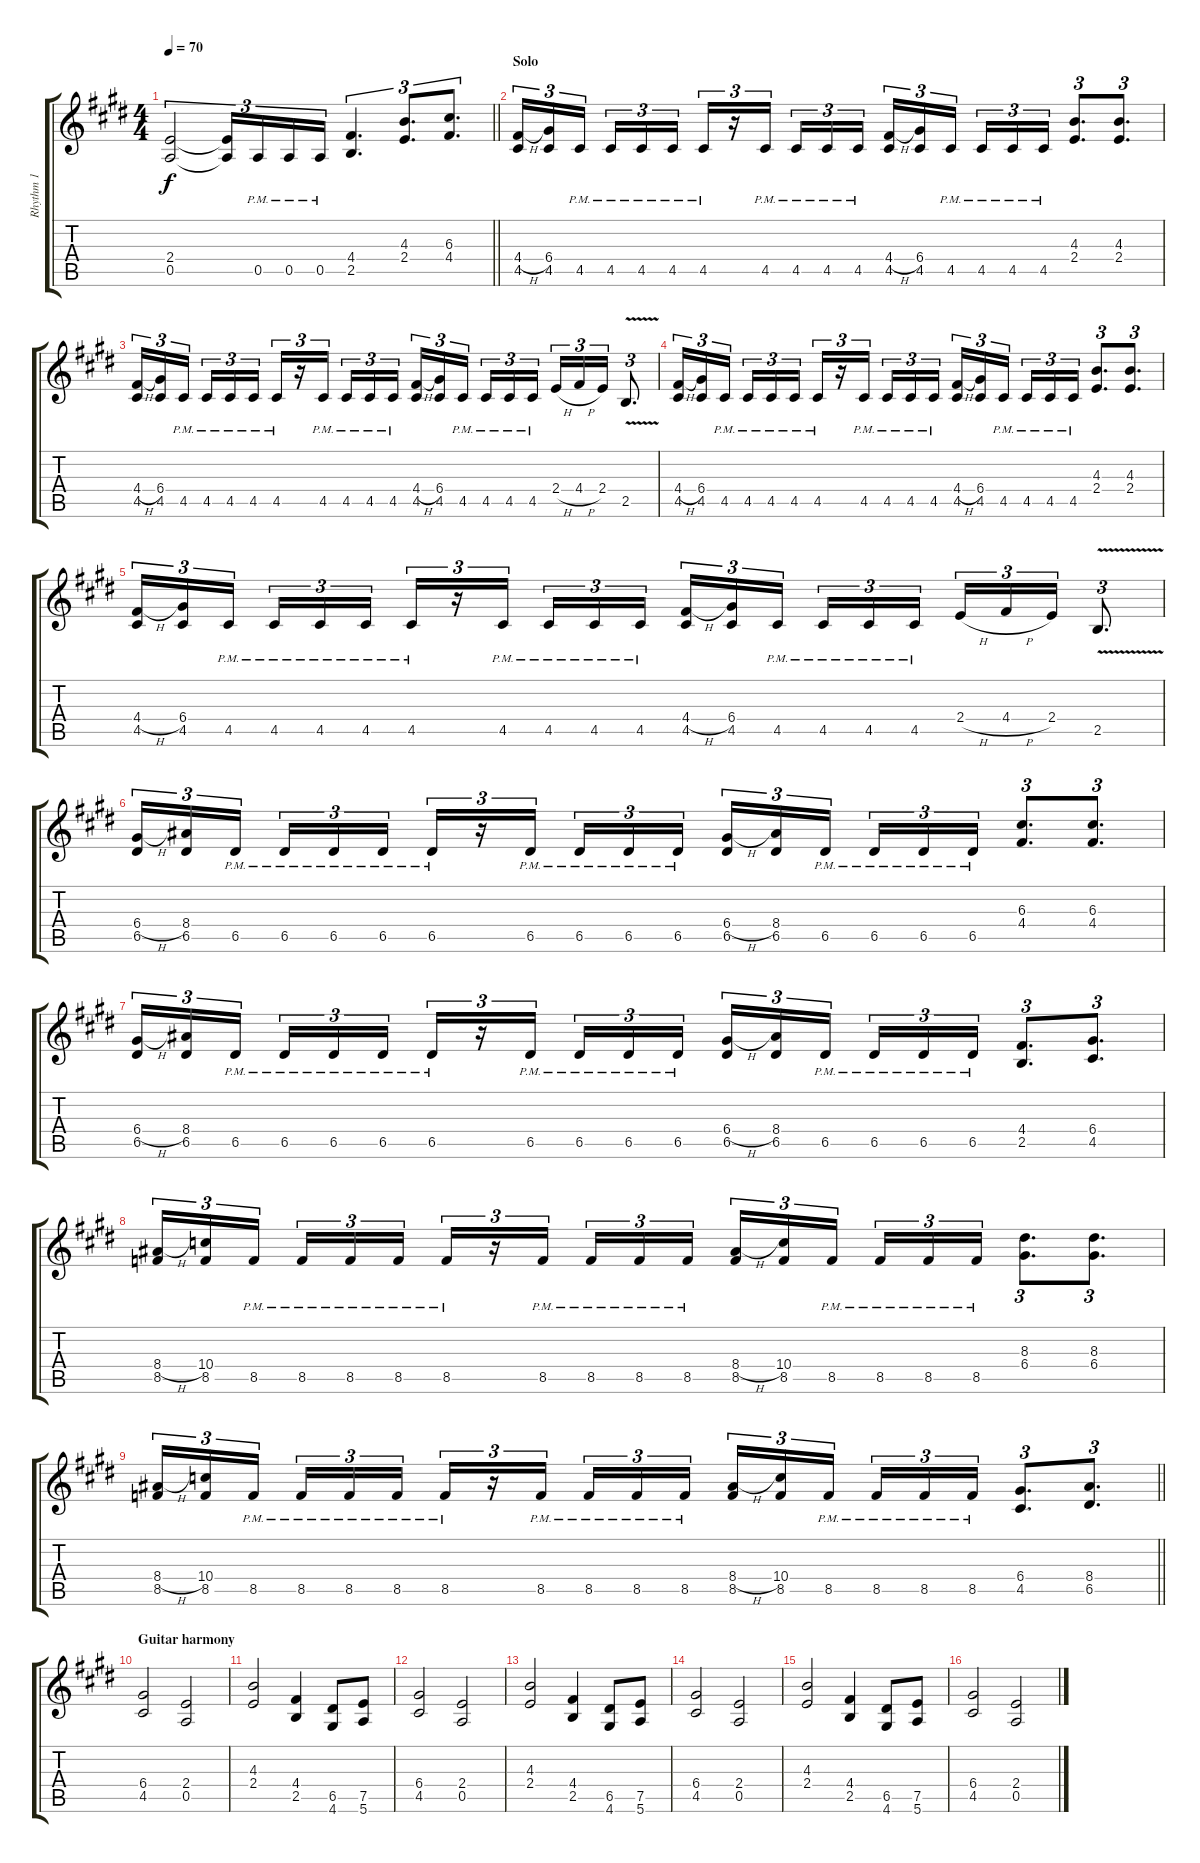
\track ("Rhythm 1" "Rhythm 1") {instrument distortionguitar}
\staff {score tabs}
\tuning (E4 B3 G3 D3 A2 E2) {hide}
\ts (4 4)
\tempo 70
\clef g2
\barLineRight lightlight
\ks c#minor
(2.4 0.5).2{tu (3 2) dy f} (2.4{t} 0.5{t}).16{tu (3 2)} 0.5{pm}.16{tu (3 2)} 0.5{pm}.16{tu (3 2)} 0.5{pm}.16{tu (3 2)} (4.4 2.5).4{d tu (3 2)} (4.3 2.4).8{d tu (3 2)} (6.3 4.4).8{d tu (3 2)} |
\section ("" "Solo")
(4.4{h} 4.5).16{tu (3 2)} (6.4 4.5).16{tu (3 2)} 4.5{pm}.16{tu (3 2) beam splitsecondary} 4.5{pm}.16{tu (3 2)} 4.5{pm}.16{tu (3 2)} 4.5{pm}.16{tu (3 2)} 4.5{pm}.16{tu (3 2)} r.16{tu (3 2)} 4.5{pm}.16{tu (3 2) beam splitsecondary} 4.5{pm}.16{tu (3 2)} 4.5{pm}.16{tu (3 2)} 4.5{pm}.16{tu (3 2)} (4.4{h} 4.5).16{tu (3 2)} (6.4 4.5).16{tu (3 2)} 4.5{pm}.16{tu (3 2) beam splitsecondary} 4.5{pm}.16{tu (3 2)} 4.5{pm}.16{tu (3 2)} 4.5{pm}.16{tu (3 2)} (4.3 2.4).8{d tu (3 2)} (4.3 2.4).8{d tu (3 2)} |
(4.4{h} 4.5).16{tu (3 2)} (6.4 4.5).16{tu (3 2)} 4.5{pm}.16{tu (3 2) beam splitsecondary} 4.5{pm}.16{tu (3 2)} 4.5{pm}.16{tu (3 2)} 4.5{pm}.16{tu (3 2)} 4.5{pm}.16{tu (3 2)} r.16{tu (3 2)} 4.5{pm}.16{tu (3 2) beam splitsecondary} 4.5{pm}.16{tu (3 2)} 4.5{pm}.16{tu (3 2)} 4.5{pm}.16{tu (3 2)} (4.4{h} 4.5).16{tu (3 2)} (6.4 4.5).16{tu (3 2)} 4.5{pm}.16{tu (3 2) beam splitsecondary} 4.5{pm}.16{tu (3 2)} 4.5{pm}.16{tu (3 2)} 4.5{pm}.16{tu (3 2)} 2.4{h}.16{tu (3 2)} 4.4{h}.16{tu (3 2)} 2.4.16{tu (3 2)} 2.5{v}.8{d tu (3 2)} |
(4.4{h} 4.5).16{tu (3 2)} (6.4 4.5).16{tu (3 2)} 4.5{pm}.16{tu (3 2) beam splitsecondary} 4.5{pm}.16{tu (3 2)} 4.5{pm}.16{tu (3 2)} 4.5{pm}.16{tu (3 2)} 4.5{pm}.16{tu (3 2)} r.16{tu (3 2)} 4.5{pm}.16{tu (3 2) beam splitsecondary} 4.5{pm}.16{tu (3 2)} 4.5{pm}.16{tu (3 2)} 4.5{pm}.16{tu (3 2)} (4.4{h} 4.5).16{tu (3 2)} (6.4 4.5).16{tu (3 2)} 4.5{pm}.16{tu (3 2) beam splitsecondary} 4.5{pm}.16{tu (3 2)} 4.5{pm}.16{tu (3 2)} 4.5{pm}.16{tu (3 2)} (4.3 2.4).8{d tu (3 2)} (4.3 2.4).8{d tu (3 2)} |
(4.4{h} 4.5).16{tu (3 2)} (6.4 4.5).16{tu (3 2)} 4.5{pm}.16{tu (3 2) beam splitsecondary} 4.5{pm}.16{tu (3 2)} 4.5{pm}.16{tu (3 2)} 4.5{pm}.16{tu (3 2)} 4.5{pm}.16{tu (3 2)} r.16{tu (3 2)} 4.5{pm}.16{tu (3 2) beam splitsecondary} 4.5{pm}.16{tu (3 2)} 4.5{pm}.16{tu (3 2)} 4.5{pm}.16{tu (3 2)} (4.4{h} 4.5).16{tu (3 2)} (6.4 4.5).16{tu (3 2)} 4.5{pm}.16{tu (3 2) beam splitsecondary} 4.5{pm}.16{tu (3 2)} 4.5{pm}.16{tu (3 2)} 4.5{pm}.16{tu (3 2)} 2.4{h}.16{tu (3 2)} 4.4{h}.16{tu (3 2)} 2.4.16{tu (3 2)} 2.5{v}.8{d tu (3 2)} |
(6.4{h} 6.5).16{tu (3 2)} (8.4 6.5).16{tu (3 2)} 6.5{pm}.16{tu (3 2) beam splitsecondary} 6.5{pm}.16{tu (3 2)} 6.5{pm}.16{tu (3 2)} 6.5{pm}.16{tu (3 2)} 6.5{pm}.16{tu (3 2)} r.16{tu (3 2)} 6.5{pm}.16{tu (3 2) beam splitsecondary} 6.5{pm}.16{tu (3 2)} 6.5{pm}.16{tu (3 2)} 6.5{pm}.16{tu (3 2)} (6.4{h} 6.5).16{tu (3 2)} (8.4 6.5).16{tu (3 2)} 6.5{pm}.16{tu (3 2) beam splitsecondary} 6.5{pm}.16{tu (3 2)} 6.5{pm}.16{tu (3 2)} 6.5{pm}.16{tu (3 2)} (6.3 4.4).8{d tu (3 2)} (6.3 4.4).8{d tu (3 2)} |
(6.4{h} 6.5).16{tu (3 2)} (8.4 6.5).16{tu (3 2)} 6.5{pm}.16{tu (3 2) beam splitsecondary} 6.5{pm}.16{tu (3 2)} 6.5{pm}.16{tu (3 2)} 6.5{pm}.16{tu (3 2)} 6.5{pm}.16{tu (3 2)} r.16{tu (3 2)} 6.5{pm}.16{tu (3 2) beam splitsecondary} 6.5{pm}.16{tu (3 2)} 6.5{pm}.16{tu (3 2)} 6.5{pm}.16{tu (3 2)} (6.4{h} 6.5).16{tu (3 2)} (8.4 6.5).16{tu (3 2)} 6.5{pm}.16{tu (3 2) beam splitsecondary} 6.5{pm}.16{tu (3 2)} 6.5{pm}.16{tu (3 2)} 6.5{pm}.16{tu (3 2)} (4.4 2.5).8{d tu (3 2)} (6.4 4.5).8{d tu (3 2)} |
(8.4{h} 8.5).16{tu (3 2)} (10.4 8.5).16{tu (3 2)} 8.5{pm}.16{tu (3 2) beam splitsecondary} 8.5{pm}.16{tu (3 2)} 8.5{pm}.16{tu (3 2)} 8.5{pm}.16{tu (3 2)} 8.5{pm}.16{tu (3 2)} r.16{tu (3 2)} 8.5{pm}.16{tu (3 2) beam splitsecondary} 8.5{pm}.16{tu (3 2)} 8.5{pm}.16{tu (3 2)} 8.5{pm}.16{tu (3 2)} (8.4{h} 8.5).16{tu (3 2)} (10.4 8.5).16{tu (3 2)} 8.5{pm}.16{tu (3 2) beam splitsecondary} 8.5{pm}.16{tu (3 2)} 8.5{pm}.16{tu (3 2)} 8.5{pm}.16{tu (3 2)} (8.3 6.4).8{d tu (3 2)} (8.3 6.4).8{d tu (3 2)} |
\barLineRight lightlight
(8.4{h} 8.5).16{tu (3 2)} (10.4 8.5).16{tu (3 2)} 8.5{pm}.16{tu (3 2) beam splitsecondary} 8.5{pm}.16{tu (3 2)} 8.5{pm}.16{tu (3 2)} 8.5{pm}.16{tu (3 2)} 8.5{pm}.16{tu (3 2)} r.16{tu (3 2)} 8.5{pm}.16{tu (3 2) beam splitsecondary} 8.5{pm}.16{tu (3 2)} 8.5{pm}.16{tu (3 2)} 8.5{pm}.16{tu (3 2)} (8.4{h} 8.5).16{tu (3 2)} (10.4 8.5).16{tu (3 2)} 8.5{pm}.16{tu (3 2) beam splitsecondary} 8.5{pm}.16{tu (3 2)} 8.5{pm}.16{tu (3 2)} 8.5{pm}.16{tu (3 2)} (6.4 4.5).8{d tu (3 2)} (8.4 6.5).8{d tu (3 2)} |
\section ("" "Guitar harmony")
(6.4 4.5).2 (2.4 0.5).2 |
(4.3 2.4).2 (4.4 2.5).4 (6.5 4.6).8 (7.5 5.6).8 |
(6.4 4.5).2 (2.4 0.5).2 |
(4.3 2.4).2 (4.4 2.5).4 (6.5 4.6).8 (7.5 5.6).8 |
(6.4 4.5).2 (2.4 0.5).2 |
(4.3 2.4).2 (4.4 2.5).4 (6.5 4.6).8 (7.5 5.6).8 |
(6.4 4.5).2 (2.4 0.5).2
